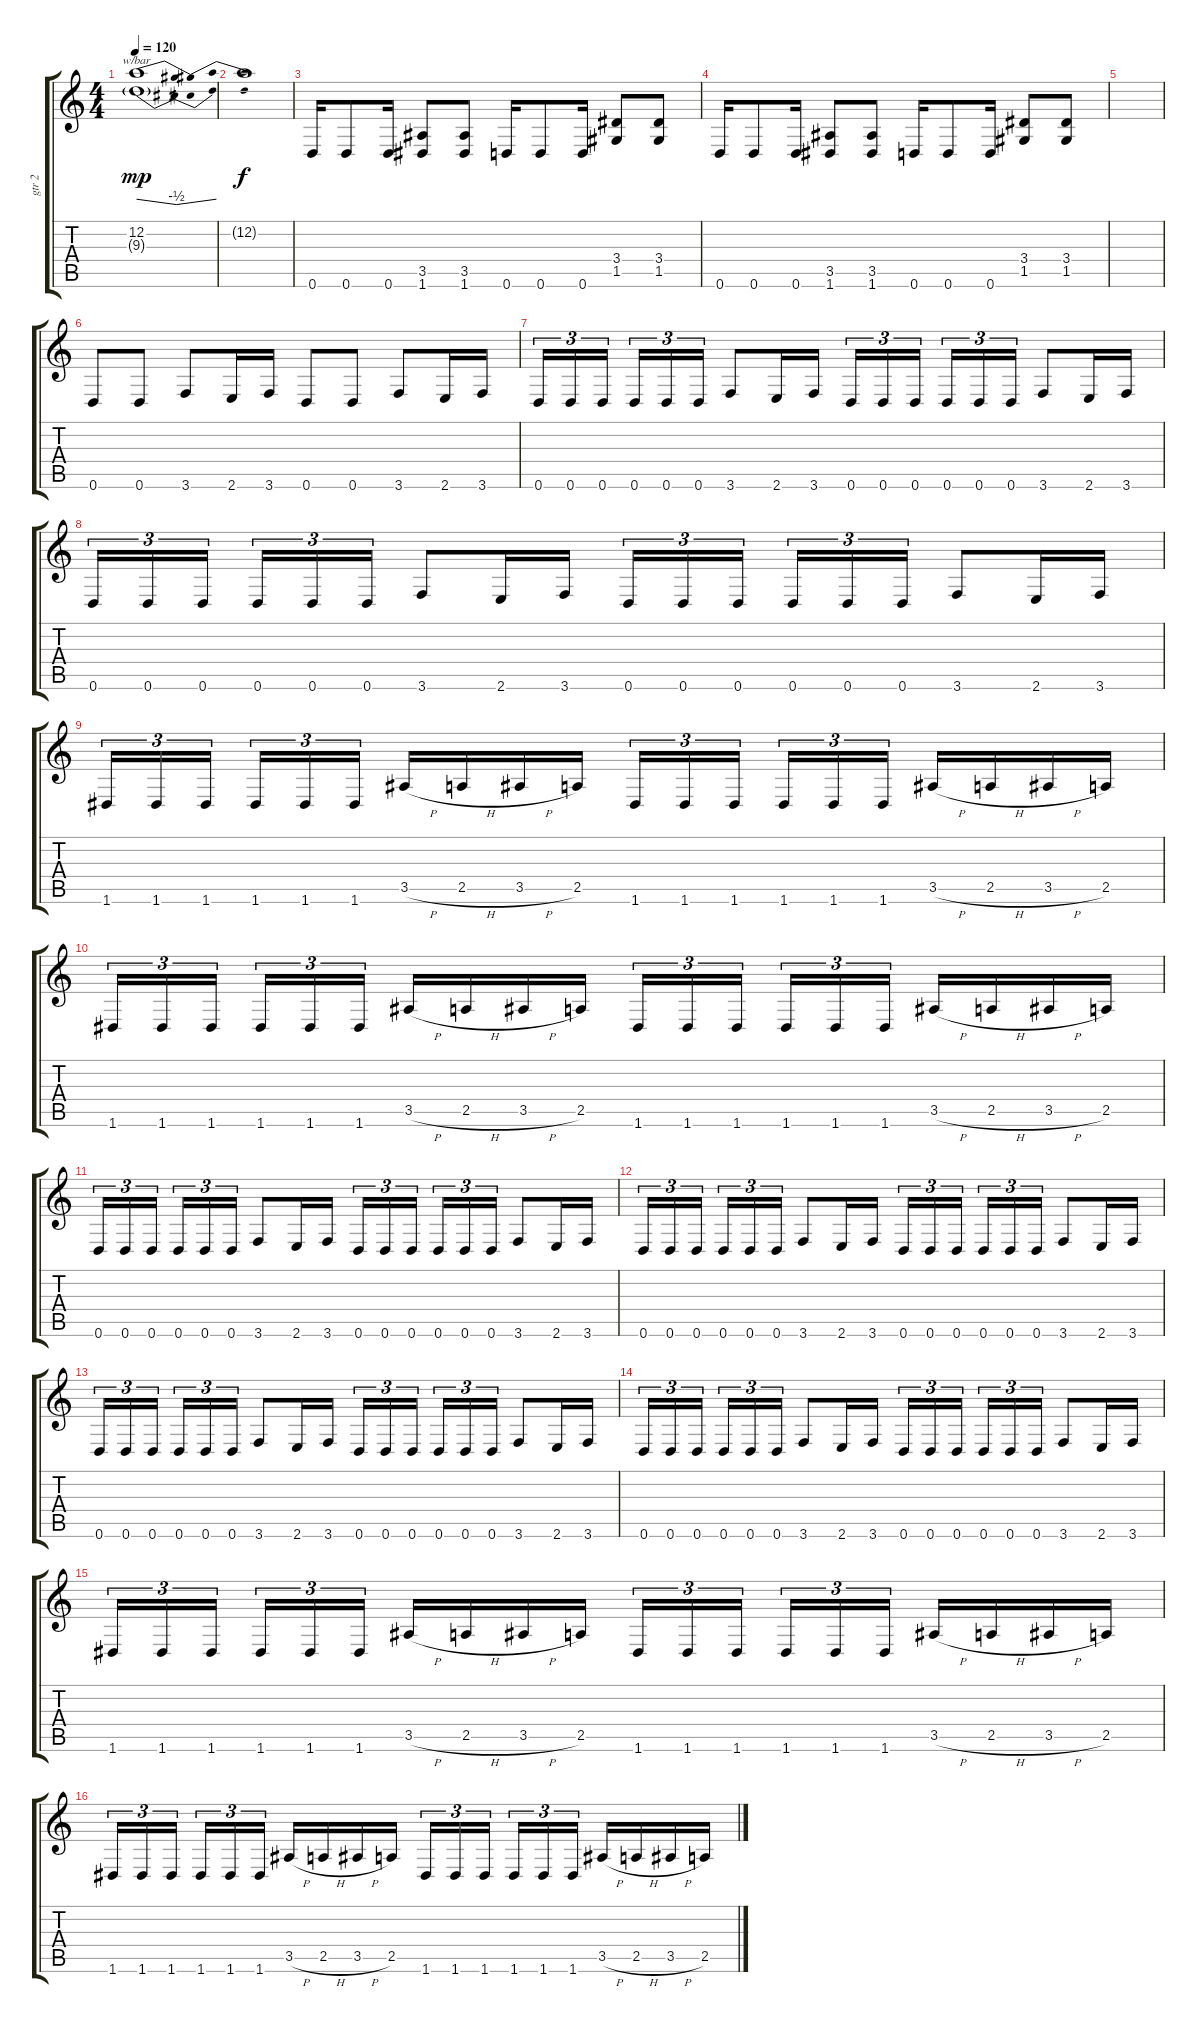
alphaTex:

\track ("gtr 2" "gtr 2") {instrument distortionguitar}
\staff {score tabs}
\tuning (D4 A3 F3 C3 G2 D2) {hide}
\ts (4 4)
\tempo 120
\clef g2
\ks c
(12.2 9.3{g}).1{tbe (dip default 0 0 30 -2 60 0) dy mp} |
12.2{t}.1{dy f} |
0.6.16 0.6.8 0.6.16 (3.5 1.6).8 (3.5 1.6).8 0.6.16 0.6.8 0.6.16 (3.4 1.5).8 (3.4 1.5).8 |
0.6.16 0.6.8 0.6.16 (3.5 1.6).8 (3.5 1.6).8 0.6.16 0.6.8 0.6.16 (3.4 1.5).8 (3.4 1.5).8 |
|
0.6.8 0.6.8 3.6.8 2.6.16 3.6.16 0.6.8 0.6.8 3.6.8 2.6.16 3.6.16 |
0.6.16{tu (3 2)} 0.6.16{tu (3 2)} 0.6.16{tu (3 2)} 0.6.16{tu (3 2)} 0.6.16{tu (3 2)} 0.6.16{tu (3 2)} 3.6.8 2.6.16 3.6.16 0.6.16{tu (3 2)} 0.6.16{tu (3 2)} 0.6.16{tu (3 2)} 0.6.16{tu (3 2)} 0.6.16{tu (3 2)} 0.6.16{tu (3 2)} 3.6.8 2.6.16 3.6.16 |
0.6.16{tu (3 2)} 0.6.16{tu (3 2)} 0.6.16{tu (3 2)} 0.6.16{tu (3 2)} 0.6.16{tu (3 2)} 0.6.16{tu (3 2)} 3.6.8 2.6.16 3.6.16 0.6.16{tu (3 2)} 0.6.16{tu (3 2)} 0.6.16{tu (3 2)} 0.6.16{tu (3 2)} 0.6.16{tu (3 2)} 0.6.16{tu (3 2)} 3.6.8 2.6.16 3.6.16 |
1.6.16{tu (3 2)} 1.6.16{tu (3 2)} 1.6.16{tu (3 2)} 1.6.16{tu (3 2)} 1.6.16{tu (3 2)} 1.6.16{tu (3 2)} 3.5{h}.16 2.5{h}.16 3.5{h}.16 2.5.16 1.6.16{tu (3 2)} 1.6.16{tu (3 2)} 1.6.16{tu (3 2)} 1.6.16{tu (3 2)} 1.6.16{tu (3 2)} 1.6.16{tu (3 2)} 3.5{h}.16 2.5{h}.16 3.5{h}.16 2.5.16 |
1.6.16{tu (3 2)} 1.6.16{tu (3 2)} 1.6.16{tu (3 2)} 1.6.16{tu (3 2)} 1.6.16{tu (3 2)} 1.6.16{tu (3 2)} 3.5{h}.16 2.5{h}.16 3.5{h}.16 2.5.16 1.6.16{tu (3 2)} 1.6.16{tu (3 2)} 1.6.16{tu (3 2)} 1.6.16{tu (3 2)} 1.6.16{tu (3 2)} 1.6.16{tu (3 2)} 3.5{h}.16 2.5{h}.16 3.5{h}.16 2.5.16 |
0.6.16{tu (3 2)} 0.6.16{tu (3 2)} 0.6.16{tu (3 2)} 0.6.16{tu (3 2)} 0.6.16{tu (3 2)} 0.6.16{tu (3 2)} 3.6.8 2.6.16 3.6.16 0.6.16{tu (3 2)} 0.6.16{tu (3 2)} 0.6.16{tu (3 2)} 0.6.16{tu (3 2)} 0.6.16{tu (3 2)} 0.6.16{tu (3 2)} 3.6.8 2.6.16 3.6.16 |
0.6.16{tu (3 2)} 0.6.16{tu (3 2)} 0.6.16{tu (3 2)} 0.6.16{tu (3 2)} 0.6.16{tu (3 2)} 0.6.16{tu (3 2)} 3.6.8 2.6.16 3.6.16 0.6.16{tu (3 2)} 0.6.16{tu (3 2)} 0.6.16{tu (3 2)} 0.6.16{tu (3 2)} 0.6.16{tu (3 2)} 0.6.16{tu (3 2)} 3.6.8 2.6.16 3.6.16 |
0.6.16{tu (3 2)} 0.6.16{tu (3 2)} 0.6.16{tu (3 2)} 0.6.16{tu (3 2)} 0.6.16{tu (3 2)} 0.6.16{tu (3 2)} 3.6.8 2.6.16 3.6.16 0.6.16{tu (3 2)} 0.6.16{tu (3 2)} 0.6.16{tu (3 2)} 0.6.16{tu (3 2)} 0.6.16{tu (3 2)} 0.6.16{tu (3 2)} 3.6.8 2.6.16 3.6.16 |
0.6.16{tu (3 2)} 0.6.16{tu (3 2)} 0.6.16{tu (3 2)} 0.6.16{tu (3 2)} 0.6.16{tu (3 2)} 0.6.16{tu (3 2)} 3.6.8 2.6.16 3.6.16 0.6.16{tu (3 2)} 0.6.16{tu (3 2)} 0.6.16{tu (3 2)} 0.6.16{tu (3 2)} 0.6.16{tu (3 2)} 0.6.16{tu (3 2)} 3.6.8 2.6.16 3.6.16 |
1.6.16{tu (3 2)} 1.6.16{tu (3 2)} 1.6.16{tu (3 2)} 1.6.16{tu (3 2)} 1.6.16{tu (3 2)} 1.6.16{tu (3 2)} 3.5{h}.16 2.5{h}.16 3.5{h}.16 2.5.16 1.6.16{tu (3 2)} 1.6.16{tu (3 2)} 1.6.16{tu (3 2)} 1.6.16{tu (3 2)} 1.6.16{tu (3 2)} 1.6.16{tu (3 2)} 3.5{h}.16 2.5{h}.16 3.5{h}.16 2.5.16 |
1.6.16{tu (3 2)} 1.6.16{tu (3 2)} 1.6.16{tu (3 2)} 1.6.16{tu (3 2)} 1.6.16{tu (3 2)} 1.6.16{tu (3 2)} 3.5{h}.16 2.5{h}.16 3.5{h}.16 2.5.16 1.6.16{tu (3 2)} 1.6.16{tu (3 2)} 1.6.16{tu (3 2)} 1.6.16{tu (3 2)} 1.6.16{tu (3 2)} 1.6.16{tu (3 2)} 3.5{h}.16 2.5{h}.16 3.5{h}.16 2.5.16
